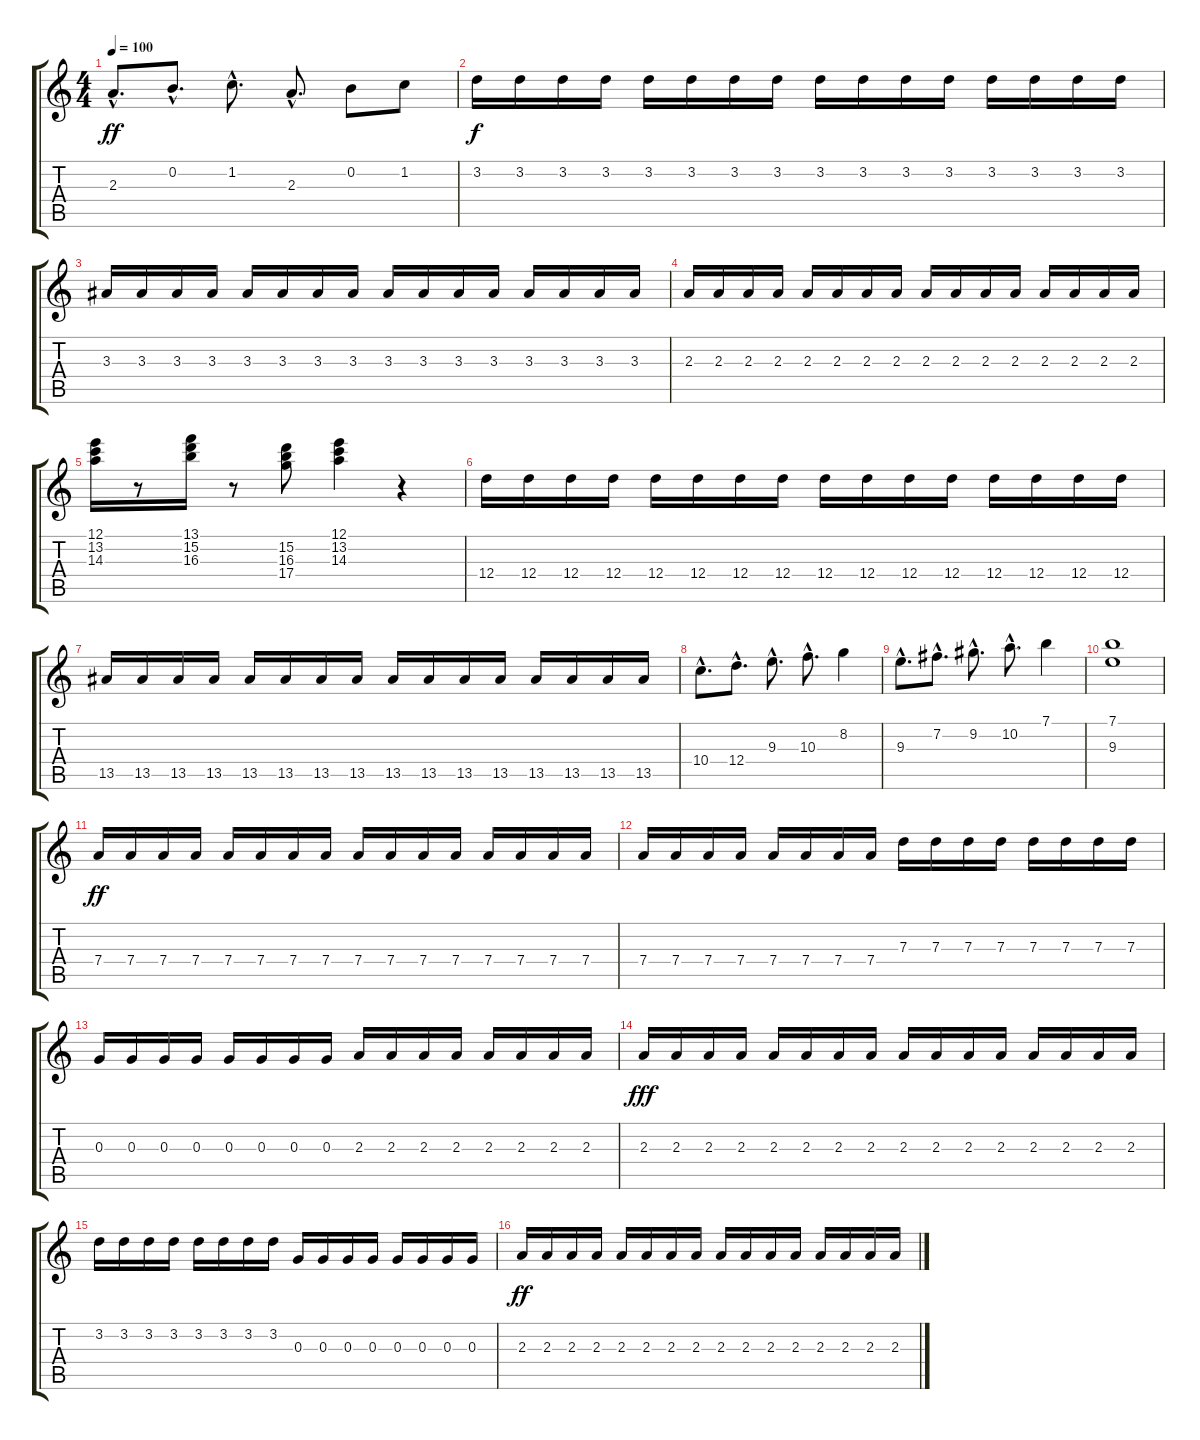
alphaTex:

\track "" {instrument distortionguitar}
\staff {score tabs}
\tuning (E4 B3 G3 D3 A2 E2) {hide}
\ts (4 4)
\tempo 100
\clef g2
\ks c
2.3{hac}.8{d dy ff} 0.2{hac}.8{d} 1.2{hac}.8{d} 2.3{hac}.8{d} 0.2.8 1.2.8 |
3.2.16{dy f} 3.2.16 3.2.16 3.2.16 3.2.16 3.2.16 3.2.16 3.2.16 3.2.16 3.2.16 3.2.16 3.2.16 3.2.16 3.2.16 3.2.16 3.2.16 |
3.3.16 3.3.16 3.3.16 3.3.16 3.3.16 3.3.16 3.3.16 3.3.16 3.3.16 3.3.16 3.3.16 3.3.16 3.3.16 3.3.16 3.3.16 3.3.16 |
2.3.16 2.3.16 2.3.16 2.3.16 2.3.16 2.3.16 2.3.16 2.3.16 2.3.16 2.3.16 2.3.16 2.3.16 2.3.16 2.3.16 2.3.16 2.3.16 |
(12.1 13.2 14.3).16 r.8 (13.1 15.2 16.3).16 r.8 (15.2 16.3 17.4).8 (12.1 13.2 14.3).4 r.4 |
12.4.16 12.4.16 12.4.16 12.4.16 12.4.16 12.4.16 12.4.16 12.4.16 12.4.16 12.4.16 12.4.16 12.4.16 12.4.16 12.4.16 12.4.16 12.4.16 |
13.5.16 13.5.16 13.5.16 13.5.16 13.5.16 13.5.16 13.5.16 13.5.16 13.5.16 13.5.16 13.5.16 13.5.16 13.5.16 13.5.16 13.5.16 13.5.16 |
10.4{hac}.8{d} 12.4{hac}.8{d} 9.3{hac}.8{d} 10.3{hac}.8{d} 8.2.4 |
9.3{hac}.8{d} 7.2{hac}.8{d} 9.2{hac}.8{d} 10.2{hac}.8{d} 7.1.4 |
(7.1 9.3).1 |
7.4.16{dy ff instrument distortionguitar} 7.4.16 7.4.16 7.4.16 7.4.16 7.4.16 7.4.16 7.4.16 7.4.16 7.4.16 7.4.16 7.4.16 7.4.16 7.4.16 7.4.16 7.4.16 |
7.4.16 7.4.16 7.4.16 7.4.16 7.4.16 7.4.16 7.4.16 7.4.16 7.3.16 7.3.16 7.3.16 7.3.16 7.3.16 7.3.16 7.3.16 7.3.16 |
0.3.16 0.3.16 0.3.16 0.3.16 0.3.16 0.3.16 0.3.16 0.3.16 2.3.16 2.3.16 2.3.16 2.3.16 2.3.16 2.3.16 2.3.16 2.3.16 |
2.3.16{dy fff} 2.3.16 2.3.16 2.3.16 2.3.16 2.3.16 2.3.16 2.3.16 2.3.16 2.3.16 2.3.16 2.3.16 2.3.16 2.3.16 2.3.16 2.3.16 |
3.2.16 3.2.16 3.2.16 3.2.16 3.2.16 3.2.16 3.2.16 3.2.16 0.3.16 0.3.16 0.3.16 0.3.16 0.3.16 0.3.16 0.3.16 0.3.16 |
2.3.16{dy ff} 2.3.16 2.3.16 2.3.16 2.3.16 2.3.16 2.3.16 2.3.16 2.3.16 2.3.16 2.3.16 2.3.16 2.3.16 2.3.16 2.3.16 2.3.16
